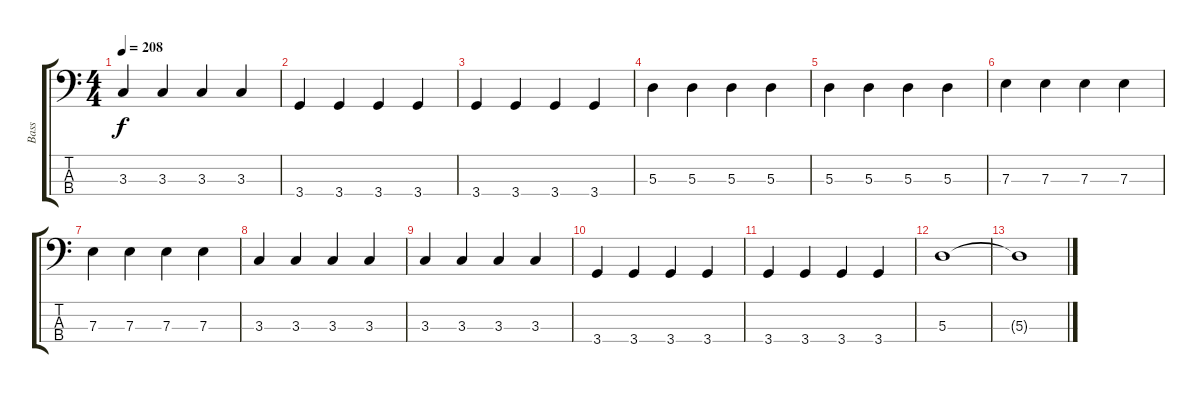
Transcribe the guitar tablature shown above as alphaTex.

\track ("Bass" "Bass") {instrument electricbassfinger}
\staff {score tabs}
\tuning (G2 D2 A1 E1) {hide}
\ts (4 4)
\tempo 208
\clef f4
\ks c
3.3.4{dy f} 3.3.4 3.3.4 3.3.4 |
3.4.4 3.4.4 3.4.4 3.4.4 |
3.4.4 3.4.4 3.4.4 3.4.4 |
5.3.4 5.3.4 5.3.4 5.3.4 |
5.3.4 5.3.4 5.3.4 5.3.4 |
7.3.4 7.3.4 7.3.4 7.3.4 |
7.3.4 7.3.4 7.3.4 7.3.4 |
3.3.4 3.3.4 3.3.4 3.3.4 |
3.3.4 3.3.4 3.3.4 3.3.4 |
3.4.4 3.4.4 3.4.4 3.4.4 |
3.4.4 3.4.4 3.4.4 3.4.4 |
5.3.1 |
5.3{t}.1
